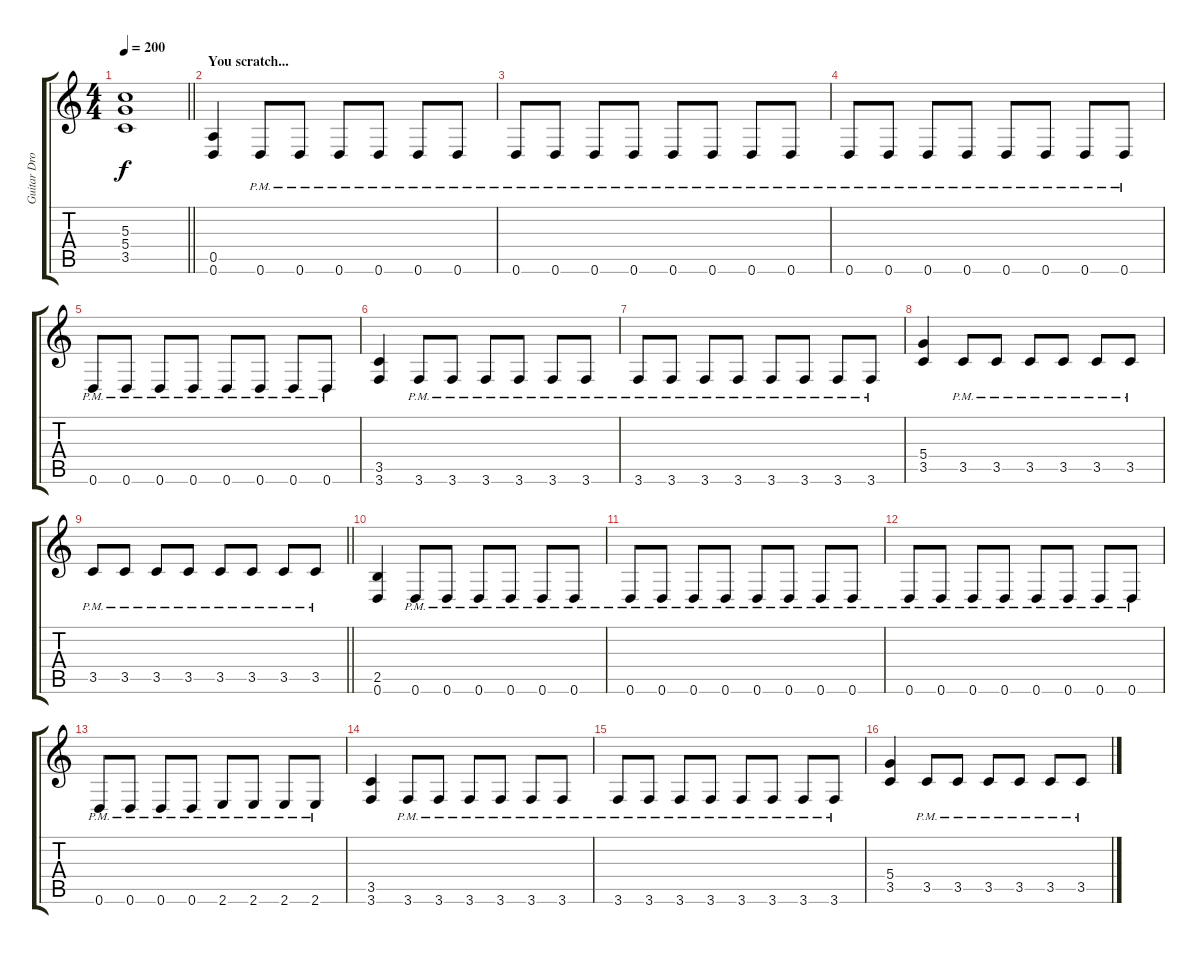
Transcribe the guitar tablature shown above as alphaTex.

\track ("Guitar DropD" "Guitar Dro") {instrument distortionguitar}
\staff {score tabs}
\tuning (E4 B3 G3 D3 A2 D2) {hide}
\ts (4 4)
\tempo 200
\clef g2
\barLineRight lightlight
\ks c
(5.3 5.4 3.5).1{dy f} |
\section ("" "You scratch...")
(0.5 0.6).4 0.6{pm}.8 0.6{pm}.8 0.6{pm}.8 0.6{pm}.8 0.6{pm}.8 0.6{pm}.8 |
0.6{pm}.8 0.6{pm}.8 0.6{pm}.8 0.6{pm}.8 0.6{pm}.8 0.6{pm}.8 0.6{pm}.8 0.6{pm}.8 |
0.6{pm}.8 0.6{pm}.8 0.6{pm}.8 0.6{pm}.8 0.6{pm}.8 0.6{pm}.8 0.6{pm}.8 0.6{pm}.8 |
0.6{pm}.8 0.6{pm}.8 0.6{pm}.8 0.6{pm}.8 0.6{pm}.8 0.6{pm}.8 0.6{pm}.8 0.6{pm}.8 |
(3.5 3.6).4 3.6{pm}.8 3.6{pm}.8 3.6{pm}.8 3.6{pm}.8 3.6{pm}.8 3.6{pm}.8 |
3.6{pm}.8 3.6{pm}.8 3.6{pm}.8 3.6{pm}.8 3.6{pm}.8 3.6{pm}.8 3.6{pm}.8 3.6{pm}.8 |
(5.4 3.5).4 3.5{pm}.8 3.5{pm}.8 3.5{pm}.8 3.5{pm}.8 3.5{pm}.8 3.5{pm}.8 |
\barLineRight lightlight
3.5{pm}.8 3.5{pm}.8 3.5{pm}.8 3.5{pm}.8 3.5{pm}.8 3.5{pm}.8 3.5{pm}.8 3.5{pm}.8 |
(2.5 0.6).4 0.6{pm}.8 0.6{pm}.8 0.6{pm}.8 0.6{pm}.8 0.6{pm}.8 0.6{pm}.8 |
0.6{pm}.8 0.6{pm}.8 0.6{pm}.8 0.6{pm}.8 0.6{pm}.8 0.6{pm}.8 0.6{pm}.8 0.6{pm}.8 |
0.6{pm}.8 0.6{pm}.8 0.6{pm}.8 0.6{pm}.8 0.6{pm}.8 0.6{pm}.8 0.6{pm}.8 0.6{pm}.8 |
0.6{pm}.8 0.6{pm}.8 0.6{pm}.8 0.6{pm}.8 2.6{pm}.8 2.6{pm}.8 2.6{pm}.8 2.6{pm}.8 |
(3.5 3.6).4 3.6{pm}.8 3.6{pm}.8 3.6{pm}.8 3.6{pm}.8 3.6{pm}.8 3.6{pm}.8 |
3.6{pm}.8 3.6{pm}.8 3.6{pm}.8 3.6{pm}.8 3.6{pm}.8 3.6{pm}.8 3.6{pm}.8 3.6{pm}.8 |
(5.4 3.5).4 3.5{pm}.8 3.5{pm}.8 3.5{pm}.8 3.5{pm}.8 3.5{pm}.8 3.5{pm}.8
